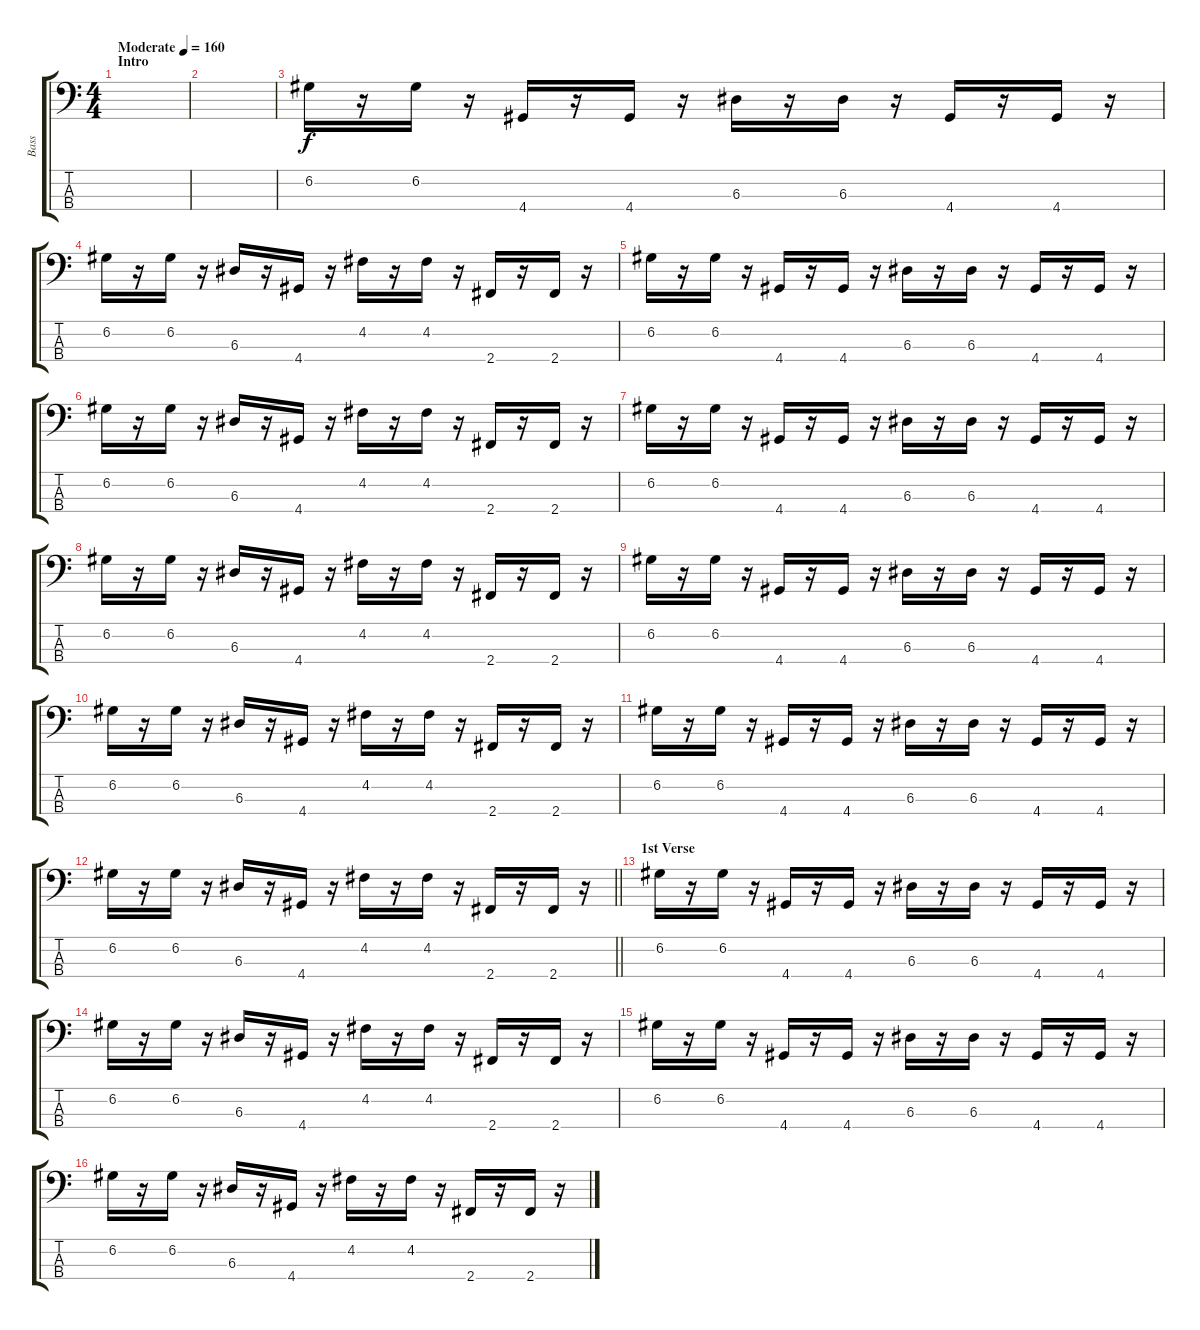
\track ("Bass" "Bass") {instrument electricbassfinger}
\staff {score tabs}
\tuning (G2 D2 A1 E1) {hide}
\ts (4 4)
\section ("" "Intro")
\tempo (160 "Moderate")
\clef f4
\ks c
|
|
6.2.16 r.16 6.2.16 r.16 4.4.16 r.16 4.4.16 r.16 6.3.16 r.16 6.3.16 r.16 4.4.16 r.16 4.4.16 r.16 |
6.2.16 r.16 6.2.16 r.16 6.3.16 r.16 4.4.16 r.16 4.2.16 r.16 4.2.16 r.16 2.4.16 r.16 2.4.16 r.16 |
6.2.16 r.16 6.2.16 r.16 4.4.16 r.16 4.4.16 r.16 6.3.16 r.16 6.3.16 r.16 4.4.16 r.16 4.4.16 r.16 |
6.2.16 r.16 6.2.16 r.16 6.3.16 r.16 4.4.16 r.16 4.2.16 r.16 4.2.16 r.16 2.4.16 r.16 2.4.16 r.16 |
6.2.16 r.16 6.2.16 r.16 4.4.16 r.16 4.4.16 r.16 6.3.16 r.16 6.3.16 r.16 4.4.16 r.16 4.4.16 r.16 |
6.2.16 r.16 6.2.16 r.16 6.3.16 r.16 4.4.16 r.16 4.2.16 r.16 4.2.16 r.16 2.4.16 r.16 2.4.16 r.16 |
6.2.16 r.16 6.2.16 r.16 4.4.16 r.16 4.4.16 r.16 6.3.16 r.16 6.3.16 r.16 4.4.16 r.16 4.4.16 r.16 |
6.2.16 r.16 6.2.16 r.16 6.3.16 r.16 4.4.16 r.16 4.2.16 r.16 4.2.16 r.16 2.4.16 r.16 2.4.16 r.16 |
6.2.16 r.16 6.2.16 r.16 4.4.16 r.16 4.4.16 r.16 6.3.16 r.16 6.3.16 r.16 4.4.16 r.16 4.4.16 r.16 |
\barLineRight lightlight
6.2.16 r.16 6.2.16 r.16 6.3.16 r.16 4.4.16 r.16 4.2.16 r.16 4.2.16 r.16 2.4.16 r.16 2.4.16 r.16 |
\section ("" "1st Verse")
6.2.16 r.16 6.2.16 r.16 4.4.16 r.16 4.4.16 r.16 6.3.16 r.16 6.3.16 r.16 4.4.16 r.16 4.4.16 r.16 |
6.2.16 r.16 6.2.16 r.16 6.3.16 r.16 4.4.16 r.16 4.2.16 r.16 4.2.16 r.16 2.4.16 r.16 2.4.16 r.16 |
6.2.16 r.16 6.2.16 r.16 4.4.16 r.16 4.4.16 r.16 6.3.16 r.16 6.3.16 r.16 4.4.16 r.16 4.4.16 r.16 |
6.2.16 r.16 6.2.16 r.16 6.3.16 r.16 4.4.16 r.16 4.2.16 r.16 4.2.16 r.16 2.4.16 r.16 2.4.16 r.16
